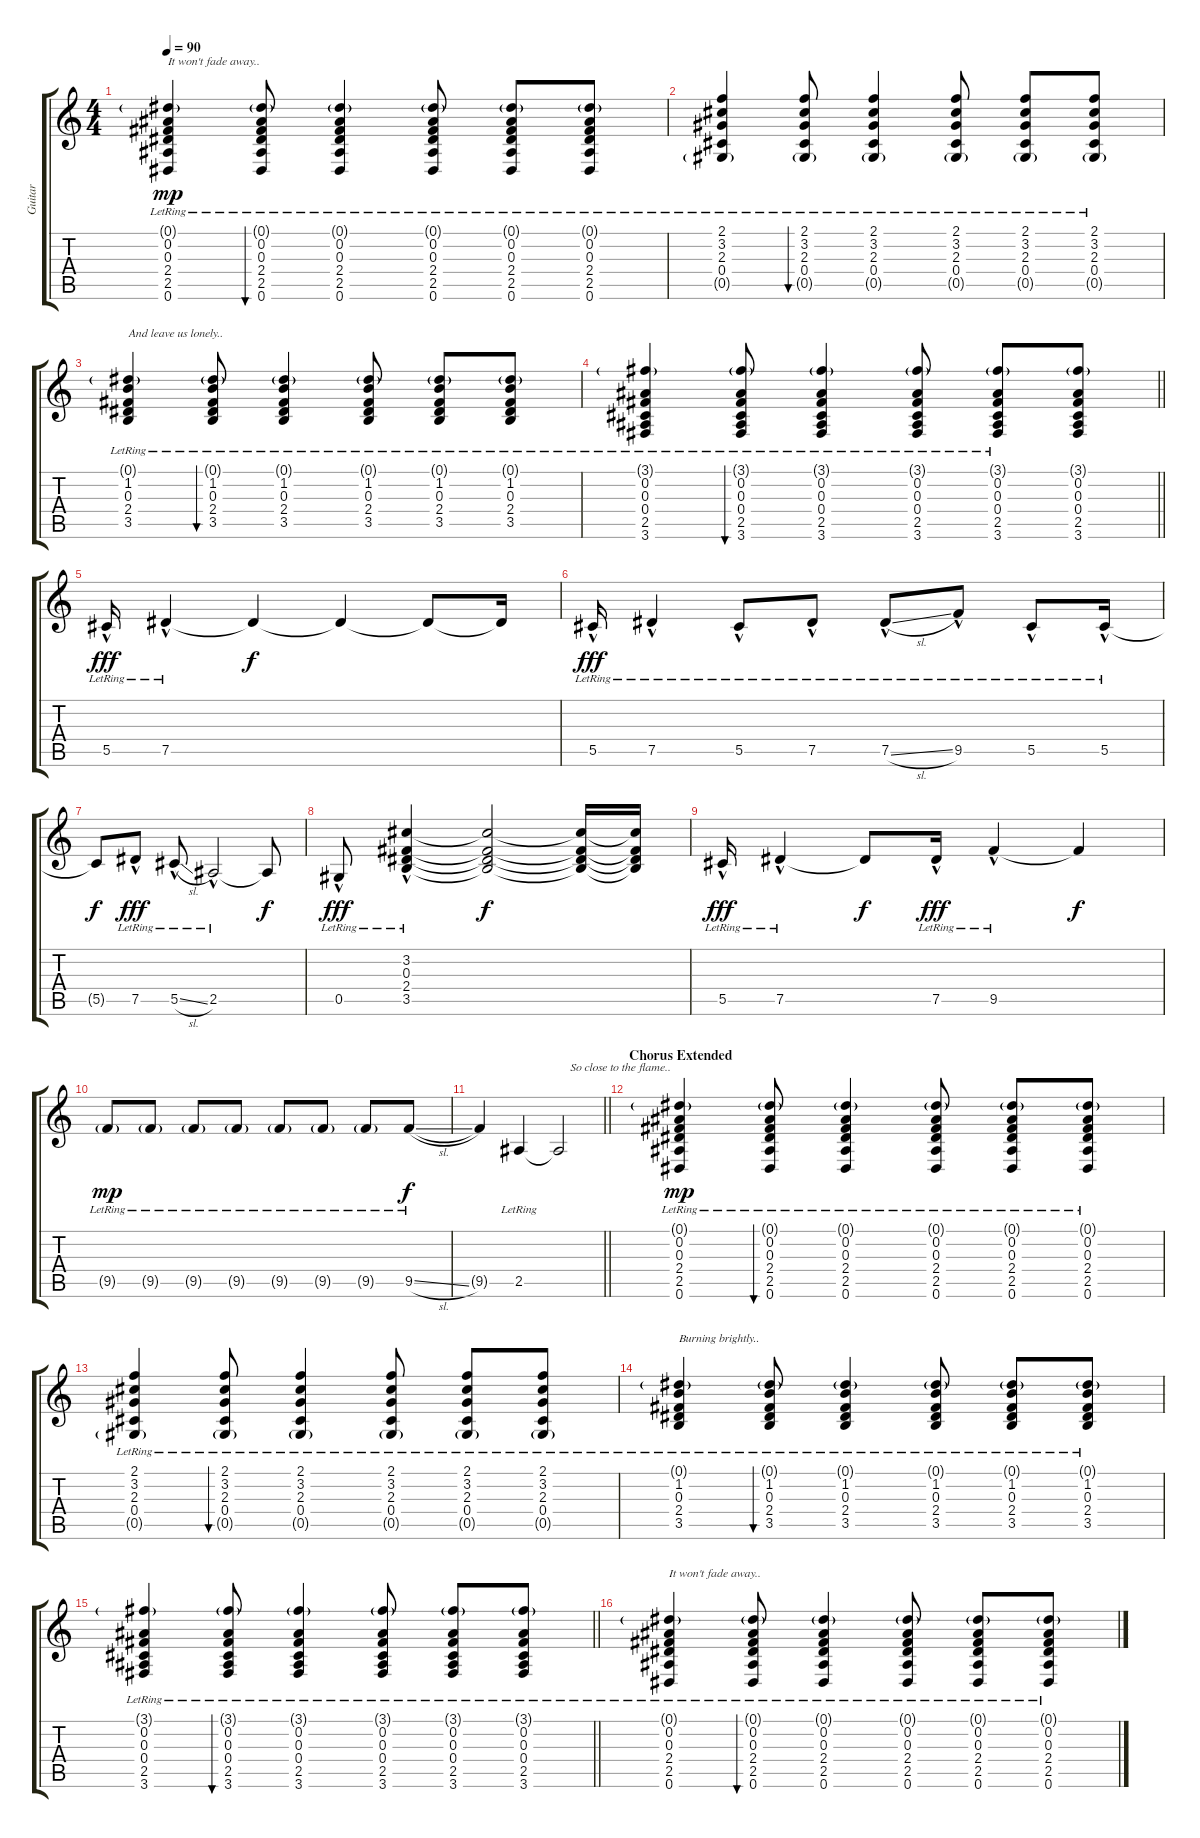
\track ("Guitar" "Guitar") {instrument acousticguitarsteel}
\staff {score tabs}
\tuning (Eb4 Bb3 Gb3 Db3 Ab2 Eb2) {hide}
\ts (4 4)
\tempo 90
\clef g2
\ks c
(0.1{g lr} 0.2{lr} 0.3{lr} 2.4{lr} 2.5{lr} 0.6{lr}).4{txt "It won't fade away.." dy mp} (0.1{g lr} 0.2{lr} 0.3{lr} 2.4{lr} 2.5{lr} 0.6{lr}).8{bu 60} (0.1{g lr} 0.2{lr} 0.3{lr} 2.4{lr} 2.5{lr} 0.6{lr}).4 (0.1{g lr} 0.2{lr} 0.3{lr} 2.4{lr} 2.5{lr} 0.6{lr}).8 (0.1{g lr} 0.2{lr} 0.3{lr} 2.4{lr} 2.5{lr} 0.6{lr}).8 (0.1{g lr} 0.2{lr} 0.3{lr} 2.4{lr} 2.5{lr} 0.6{lr}).8 |
(2.1{lr} 3.2{lr} 2.3{lr} 0.4{lr} 0.5{g lr}).4 (2.1{lr} 3.2{lr} 2.3{lr} 0.4{lr} 0.5{g lr}).8{bu 60} (2.1{lr} 3.2{lr} 2.3{lr} 0.4{lr} 0.5{g lr}).4 (2.1{lr} 3.2{lr} 2.3{lr} 0.4{lr} 0.5{g lr}).8 (2.1{lr} 3.2{lr} 2.3{lr} 0.4{lr} 0.5{g lr}).8 (2.1{lr} 3.2{lr} 2.3{lr} 0.4{lr} 0.5{g lr}).8 |
(0.1{g lr} 1.2{lr} 0.3{lr} 2.4{lr} 3.5{lr}).4{txt "And leave us lonely.."} (0.1{g lr} 1.2{lr} 0.3{lr} 2.4{lr} 3.5{lr}).8{bu 60} (0.1{g lr} 1.2{lr} 0.3{lr} 2.4{lr} 3.5{lr}).4 (0.1{g lr} 1.2{lr} 0.3{lr} 2.4{lr} 3.5{lr}).8 (0.1{g lr} 1.2{lr} 0.3{lr} 2.4{lr} 3.5{lr}).8 (0.1{g lr} 1.2{lr} 0.3{lr} 2.4{lr} 3.5{lr}).8 |
\barLineRight lightlight
(3.1{g lr} 0.2{lr} 0.3{lr} 0.4{lr} 2.5{lr} 3.6{lr}).4 (3.1{g lr} 0.2{lr} 0.3{lr} 0.4{lr} 2.5{lr} 3.6{lr}).8{bu 60} (3.1{g lr} 0.2{lr} 0.3{lr} 0.4{lr} 2.5{lr} 3.6{lr}).4 (3.1{g lr} 0.2{lr} 0.3{lr} 0.4{lr} 2.5{lr} 3.6{lr}).8 (3.1{g lr} 0.2{lr} 0.3{lr} 0.4{lr} 2.5{lr} 3.6{lr}).8 (3.1{g} 0.2 0.3 0.4 2.5 3.6).8 |
5.5{hac lr}.16{dy fff} 7.5{hac lr}.4 7.5{t}.4{dy f} 7.5{t}.4 7.5{t}.8 7.5{t}.16 |
5.5{hac lr}.16{dy fff} 7.5{hac lr}.4 5.5{hac lr}.8 7.5{hac lr}.8 7.5{sl hac lr}.8 9.5{hac lr}.8 5.5{hac lr}.8 5.5{hac lr}.16 |
5.5{t}.8{dy f} 7.5{hac lr}.8{dy fff} 5.5{sl hac lr}.8 2.5{hac lr}.2 2.5{t}.8{dy f} |
0.5{hac lr}.8{dy fff} (3.2{hac lr} 0.3{hac lr} 2.4{hac lr} 3.5{hac lr}).4 (3.2{t} 0.3{t} 2.4{t} 3.5{t}).2{dy f} (3.2{t} 0.3{t} 2.4{t} 3.5{t}).16 (3.2{t} 0.3{t} 2.4{t} 3.5{t}).16 |
5.5{hac lr}.16{dy fff} 7.5{hac lr}.4 7.5{t}.8{dy f} 7.5{hac lr}.16{dy fff} 9.5{hac lr}.4 9.5{t}.4{dy f} |
9.5{g lr}.8{dy mp} 9.5{g lr}.8 9.5{g lr}.8 9.5{g lr}.8 9.5{g lr}.8 9.5{g lr}.8 9.5{g lr}.8 9.5{sl lr}.8{dy f} |
\barLineRight lightlight
9.5{t}.4 2.5{lr}.4 2.5{t}.2{txt "    So close to the flame.."} |
\section ("" "Chorus Extended")
(0.1{g lr} 0.2{lr} 0.3{lr} 2.4{lr} 2.5{lr} 0.6{lr}).4{dy mp} (0.1{g lr} 0.2{lr} 0.3{lr} 2.4{lr} 2.5{lr} 0.6{lr}).8{bu 60} (0.1{g lr} 0.2{lr} 0.3{lr} 2.4{lr} 2.5{lr} 0.6{lr}).4 (0.1{g lr} 0.2{lr} 0.3{lr} 2.4{lr} 2.5{lr} 0.6{lr}).8 (0.1{g lr} 0.2{lr} 0.3{lr} 2.4{lr} 2.5{lr} 0.6{lr}).8 (0.1{g lr} 0.2{lr} 0.3{lr} 2.4{lr} 2.5{lr} 0.6{lr}).8 |
(2.1{lr} 3.2{lr} 2.3{lr} 0.4{lr} 0.5{g lr}).4 (2.1{lr} 3.2{lr} 2.3{lr} 0.4{lr} 0.5{g lr}).8{bu 60} (2.1{lr} 3.2{lr} 2.3{lr} 0.4{lr} 0.5{g lr}).4 (2.1{lr} 3.2{lr} 2.3{lr} 0.4{lr} 0.5{g lr}).8 (2.1{lr} 3.2{lr} 2.3{lr} 0.4{lr} 0.5{g lr}).8 (2.1{lr} 3.2{lr} 2.3{lr} 0.4{lr} 0.5{g lr}).8 |
(0.1{g lr} 1.2{lr} 0.3{lr} 2.4{lr} 3.5{lr}).4{txt "Burning brightly.."} (0.1{g lr} 1.2{lr} 0.3{lr} 2.4{lr} 3.5{lr}).8{bu 60} (0.1{g lr} 1.2{lr} 0.3{lr} 2.4{lr} 3.5{lr}).4 (0.1{g lr} 1.2{lr} 0.3{lr} 2.4{lr} 3.5{lr}).8 (0.1{g lr} 1.2{lr} 0.3{lr} 2.4{lr} 3.5{lr}).8 (0.1{g lr} 1.2{lr} 0.3{lr} 2.4{lr} 3.5{lr}).8 |
\barLineRight lightlight
(3.1{g lr} 0.2{lr} 0.3{lr} 0.4{lr} 2.5{lr} 3.6{lr}).4 (3.1{g lr} 0.2{lr} 0.3{lr} 0.4{lr} 2.5{lr} 3.6{lr}).8{bu 60} (3.1{g lr} 0.2{lr} 0.3{lr} 0.4{lr} 2.5{lr} 3.6{lr}).4 (3.1{g lr} 0.2{lr} 0.3{lr} 0.4{lr} 2.5{lr} 3.6{lr}).8 (3.1{g lr} 0.2{lr} 0.3{lr} 0.4{lr} 2.5{lr} 3.6{lr}).8 (3.1{g lr} 0.2{lr} 0.3{lr} 0.4{lr} 2.5{lr} 3.6{lr}).8 |
(0.1{g lr} 0.2{lr} 0.3{lr} 2.4{lr} 2.5{lr} 0.6{lr}).4{txt "It won't fade away.."} (0.1{g lr} 0.2{lr} 0.3{lr} 2.4{lr} 2.5{lr} 0.6{lr}).8{bu 60} (0.1{g lr} 0.2{lr} 0.3{lr} 2.4{lr} 2.5{lr} 0.6{lr}).4 (0.1{g lr} 0.2{lr} 0.3{lr} 2.4{lr} 2.5{lr} 0.6{lr}).8 (0.1{g lr} 0.2{lr} 0.3{lr} 2.4{lr} 2.5{lr} 0.6{lr}).8 (0.1{g lr} 0.2{lr} 0.3{lr} 2.4{lr} 2.5{lr} 0.6{lr}).8
